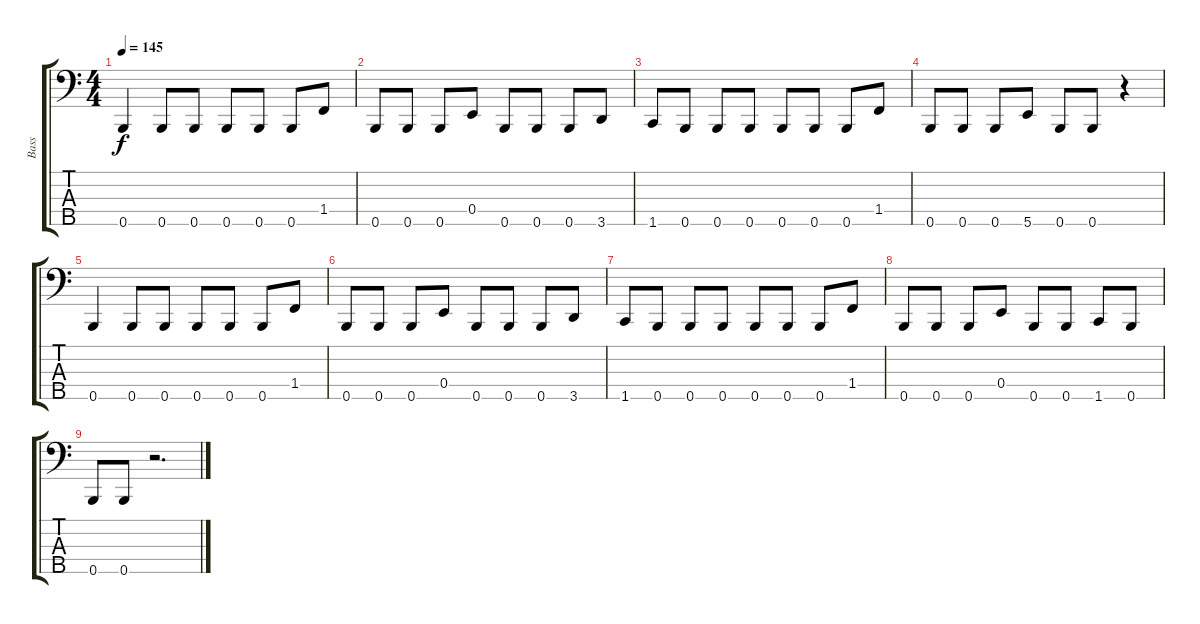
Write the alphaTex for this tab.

\track ("Bass" "Bass") {instrument electricbassfinger}
\staff {score tabs}
\tuning (G2 D2 A1 E1 B0) {hide}
\ts (4 4)
\tempo 145
\clef f4
\ks c
0.5.4{dy f} 0.5.8 0.5.8 0.5.8 0.5.8 0.5.8 1.4.8 |
0.5.8 0.5.8 0.5.8 0.4.8 0.5.8 0.5.8 0.5.8 3.5.8 |
1.5.8 0.5.8 0.5.8 0.5.8 0.5.8 0.5.8 0.5.8 1.4.8 |
0.5.8 0.5.8 0.5.8 5.5.8 0.5.8 0.5.8 r.4 |
0.5.4 0.5.8 0.5.8 0.5.8 0.5.8 0.5.8 1.4.8 |
0.5.8 0.5.8 0.5.8 0.4.8 0.5.8 0.5.8 0.5.8 3.5.8 |
1.5.8 0.5.8 0.5.8 0.5.8 0.5.8 0.5.8 0.5.8 1.4.8 |
0.5.8 0.5.8 0.5.8 0.4.8 0.5.8 0.5.8 1.5.8 0.5.8 |
0.5.8 0.5.8 r.2{d}
